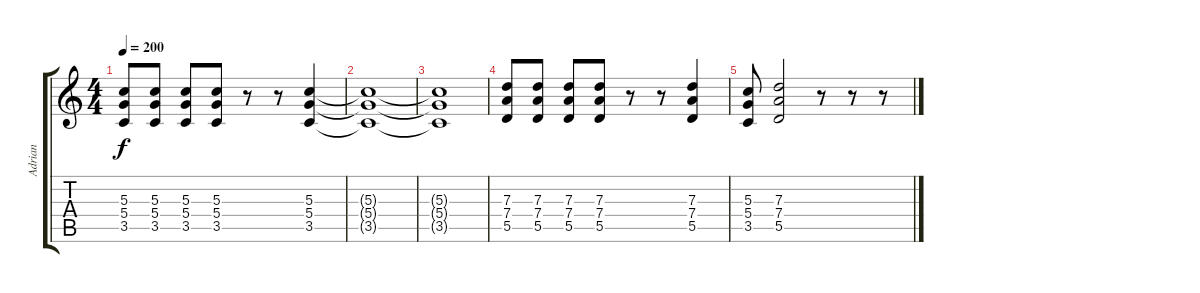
\track ("Adrian" "Adrian") {instrument distortionguitar}
\staff {score tabs}
\tuning (E4 B3 G3 D3 A2 E2) {hide}
\ts (4 4)
\tempo 200
\clef g2
\ks c
(5.3 5.4 3.5).8{dy f} (5.3 5.4 3.5).8 (5.3 5.4 3.5).8 (5.3 5.4 3.5).8 r.8 r.8 (5.3 5.4 3.5).4 |
(5.3{t} 5.4{t} 3.5{t}).1 |
(5.3{t} 5.4{t} 3.5{t}).1 |
(7.3 7.4 5.5).8 (7.3 7.4 5.5).8 (7.3 7.4 5.5).8 (7.3 7.4 5.5).8 r.8 r.8 (7.3 7.4 5.5).4 |
(5.3 5.4 3.5).8 (7.3 7.4 5.5).2 r.8 r.8 r.8
